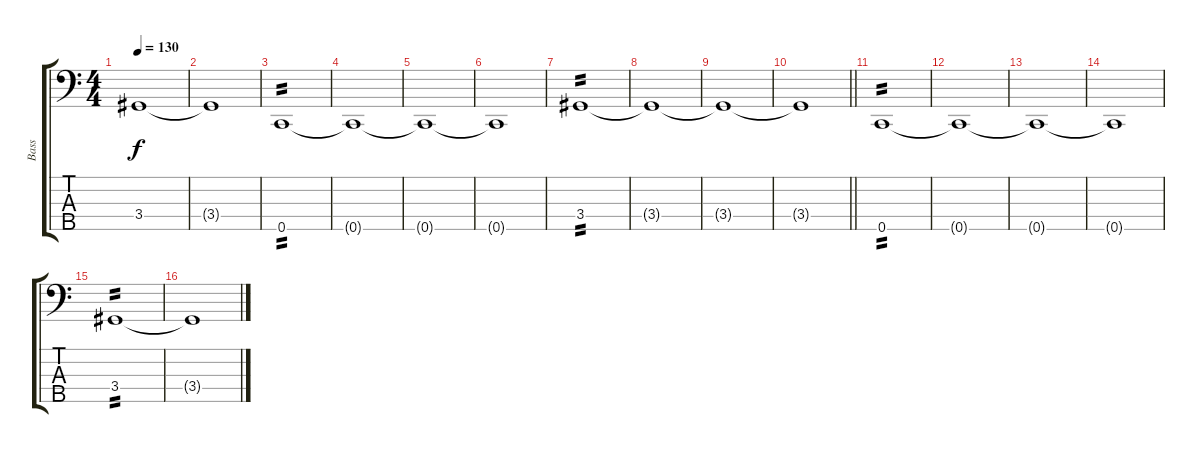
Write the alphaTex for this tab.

\track ("Bass" "Bass") {instrument electricbasspick}
\staff {score tabs}
\tuning (Ab2 Eb2 Bb1 F1 C1) {hide}
\ts (4 4)
\tempo 130
\clef f4
\ks c
3.4{t}.1{dy f} |
3.4{t}.1 |
0.5.1{tp 2} |
0.5{t}.1 |
0.5{t}.1 |
0.5{t}.1 |
3.4.1{tp 2} |
3.4{t}.1 |
3.4{t}.1 |
\barLineRight lightlight
3.4{t}.1 |
0.5.1{tp 2} |
0.5{t}.1 |
0.5{t}.1 |
0.5{t}.1 |
3.4.1{tp 2} |
3.4{t}.1
